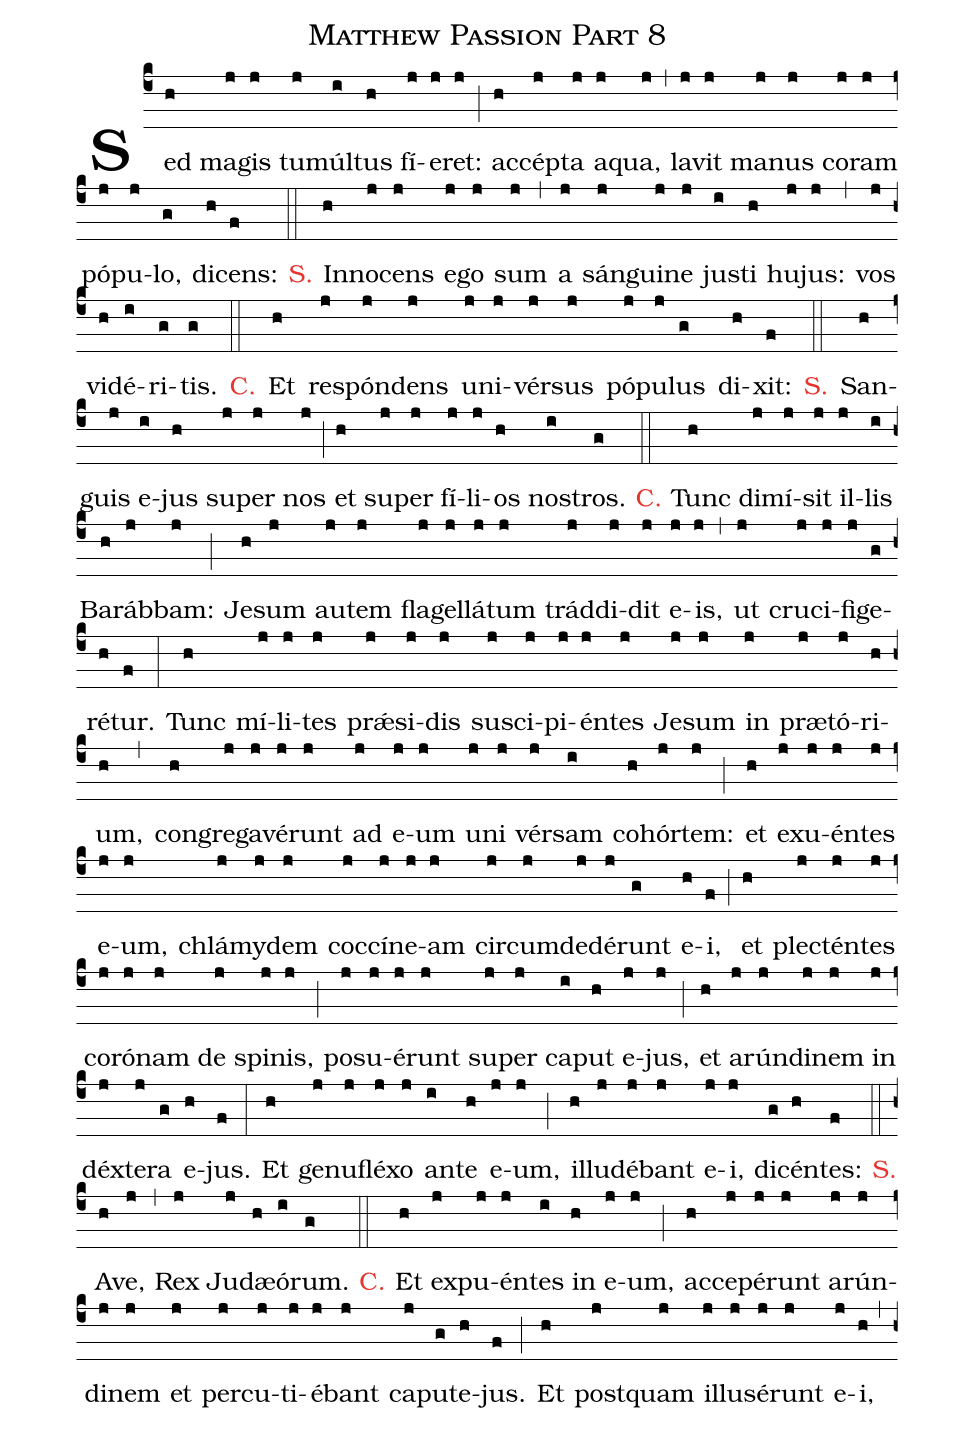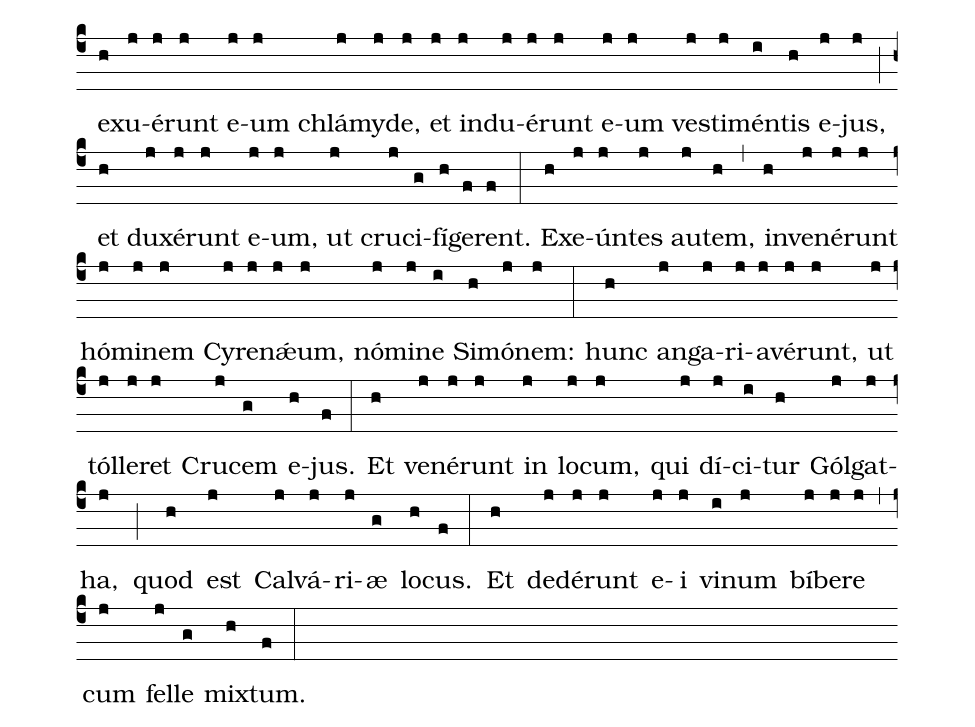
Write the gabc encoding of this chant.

name:Matthew Passion Part 8;
%%
(c4) sed(h) ma(j)gis(j) tu(j)múl(i)tus(h) fí(j)e(j)ret:(j) (;) ac(h)cép(j)ta(j) a(j)qua,(j) (,) la(j)vit(j) ma(j)nus(j) co(j)ram(j) pó(j)pu(j)lo,(g) di(h)cens:(f) <c>S.</c>(::) In(h)no(j)cens(j) e(j)go(j) sum(j) (,) a(j) sán(j)gui(j)ne(j) jus(i)ti(h) hu(j)jus:(j) (,) vos(j) vi(h)dé(i)ri(g)tis.(g) <c>C.</c>(::) Et(h) res(j)pón(j)dens(j) u(j)ni(j)vér(j)sus(j) pó(j)pu(j)lus(g) di(h)xit:(f) <c>S.</c>(::) San(h)guis(j) e(i)jus(h) su(j)per(j) nos(j) (;) et(h) su(j)per(j) fí(j)li(j)os(h) nos(i)tros.(g) <c>C.</c>(::) Tunc(h) di(j)mí(j)sit(j) il(j)lis(i) Ba(h)ráb(j)bam:(j) (;) Je(h)sum(j) au(j)tem(j) fla(j)gel(j)lá(j)tum(j) trád(j)di(j)dit(j) e(j)is,(j) (,) ut(j) cru(j)ci(j)fi(j)ge(g)ré(h)tur.(f) (:) Tunc(h) mí(j)li(j)tes(j) pr<sp>'ae</sp>(j)si(j)dis(j) sus(j)ci(j)pi(j)én(j)tes(j) Je(j)sum(j) in(j) pr<sp>ae</sp>(j)tó(j)ri(h)um,(h) (,) con(h)gre(j)ga(j)vé(j)runt(j) ad(j) e(j)um(j) u(j)ni(j) vér(j)sam(i) co(h)hór(j)tem:(j) (;) et(h) e(j)xu(j)én(j)tes(j) e(j)um,(j) chlám(j)y(j)dem(j) coc(j)cí(j)ne(j)am(j) cir(j)cum(j)de(j)dé(j)runt(g) e(h)i,(f) (;) et(h) plec(j)tén(j)tes(j) co(j)ró(j)nam(j) de(j) spi(j)nis,(j) (;) po(j)su(j)é(j)runt(j) su(j)per(j) ca(i)put(h) e(j)jus,(j) (;) et(h) a(j)rún(j)di(j)nem(j) in(j) déx(j)te(j)ra(g) e(h)jus.(f) (:) Et(h) ge(j)nu(j)flé(j)xo(j) an(i)te(h) e(j)um,(j) (;) il(h)lu(j)dé(j)bant(j) e(j)i,(j) di(g)cén(h)tes:(f) <c>S.</c>(::) A(h)ve,(j) (,) Rex(j) Ju(j)d<sp>ae</sp>(h)ó(i)rum.(g) <c>C.</c>(::) Et(h) ex(j)pu(j)én(j)tes(i) in(h) e(j)um,(j) (;) ac(h)ce(j)pé(j)runt(j) a(j)rún(j)di(j)nem(j) et(j) per(j)cu(j)ti(j)é(j)bant(j) ca(j)put(g)e(h)jus.(f) (;) Et(h) post(j)quam(j) il(j)lu(j)sé(j)runt(j) e(j)i,(h) (,) e(h)xu(j)é(j)runt(j) e(j)um(j) chlá(j)my(j)de,(j) et(j) in(j)du(j)é(j)runt(j) e(j)um(j) ves(j)ti(j)mén(i)tis(h) e(j)jus,(j) (;) et(h) du(j)xé(j)runt(j) e(j)um,(j) ut(j) cru(j)ci(g)fí(h)ge(f)rent.(f) (:) E(h)xe(j)ún(j)tes(j) au(j)tem,(h) (,) in(h)ve(j)né(j)runt(j) hó(j)mi(j)nem(j) Cy(j)re(j)n<sp>'ae</sp>(j)um,(j) nó(j)mi(j)ne(i) Si(h)mó(j)nem:(j) (:) hunc(h) an(j)ga(j)ri(j)a(j)vé(j)runt,(j) ut(j) tól(j)le(j)ret(j) Cru(j)cem(g) e(h)jus.(f) (:) Et(h) ve(j)né(j)runt(j) in(j) lo(j)cum,(j) qui(j) dí(j)ci(i)tur(h) Gól(j)gat(j)ha,(j) (;) quod(h) est(j) Cal(j)vá(j)ri(j)<sp>ae</sp>(g) lo(h)cus.(f) (:) Et(h) de(j)dé(j)runt(j) e(j)i(j) vi(i)num(j) bí(j)be(j)re(j) (,) cum(j) fel(j)le(g) mix(h)tum.(f) (:)
